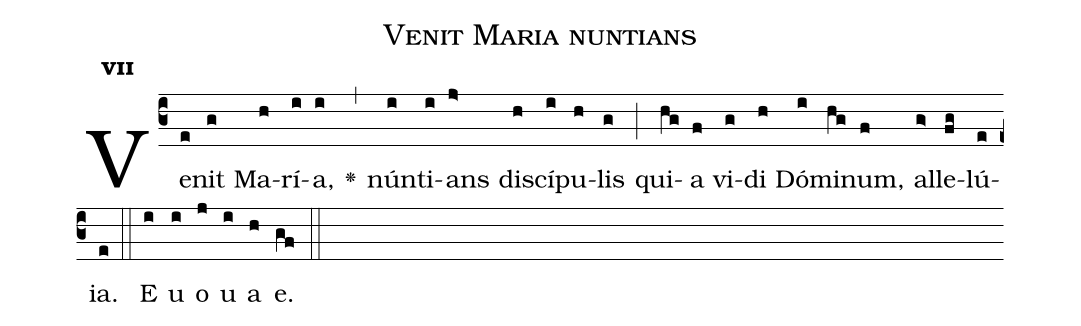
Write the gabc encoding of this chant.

name:Venit Maria nuntians;
office-part:Antiphona;
mode:7;
%%
initial-style: 1;
name: Venit Maria nuntians;
book: Calithes.it;
occasion: Dominicis Tempore Paschali Usque ad Ascensionem Domini;
office-part: Officium Lectionis Ant 3;
user-notes: ;
commentary: ;
annotation: 7a;
centering-scheme: english;
fontsize: 12;
font: OFLSortsMillGoudy;
height: 11;
width: 4.5;
%%
(c3)Ve(e)nit(g) Ma(h)rí(i)a,(i) <v>\greheightstar</v>(,) nún(i)ti(i)ans(j>) di(h)scí(i)pu(h)lis(g) (;) qui(hg)a(f) vi(g)di(h) Dó(i)mi(hg)num,(f) al(g>)le(fg)lú(e)ia.(e) (::)
E(i) u(i) o(j) u(i) a(h) e.(gf) (::)
